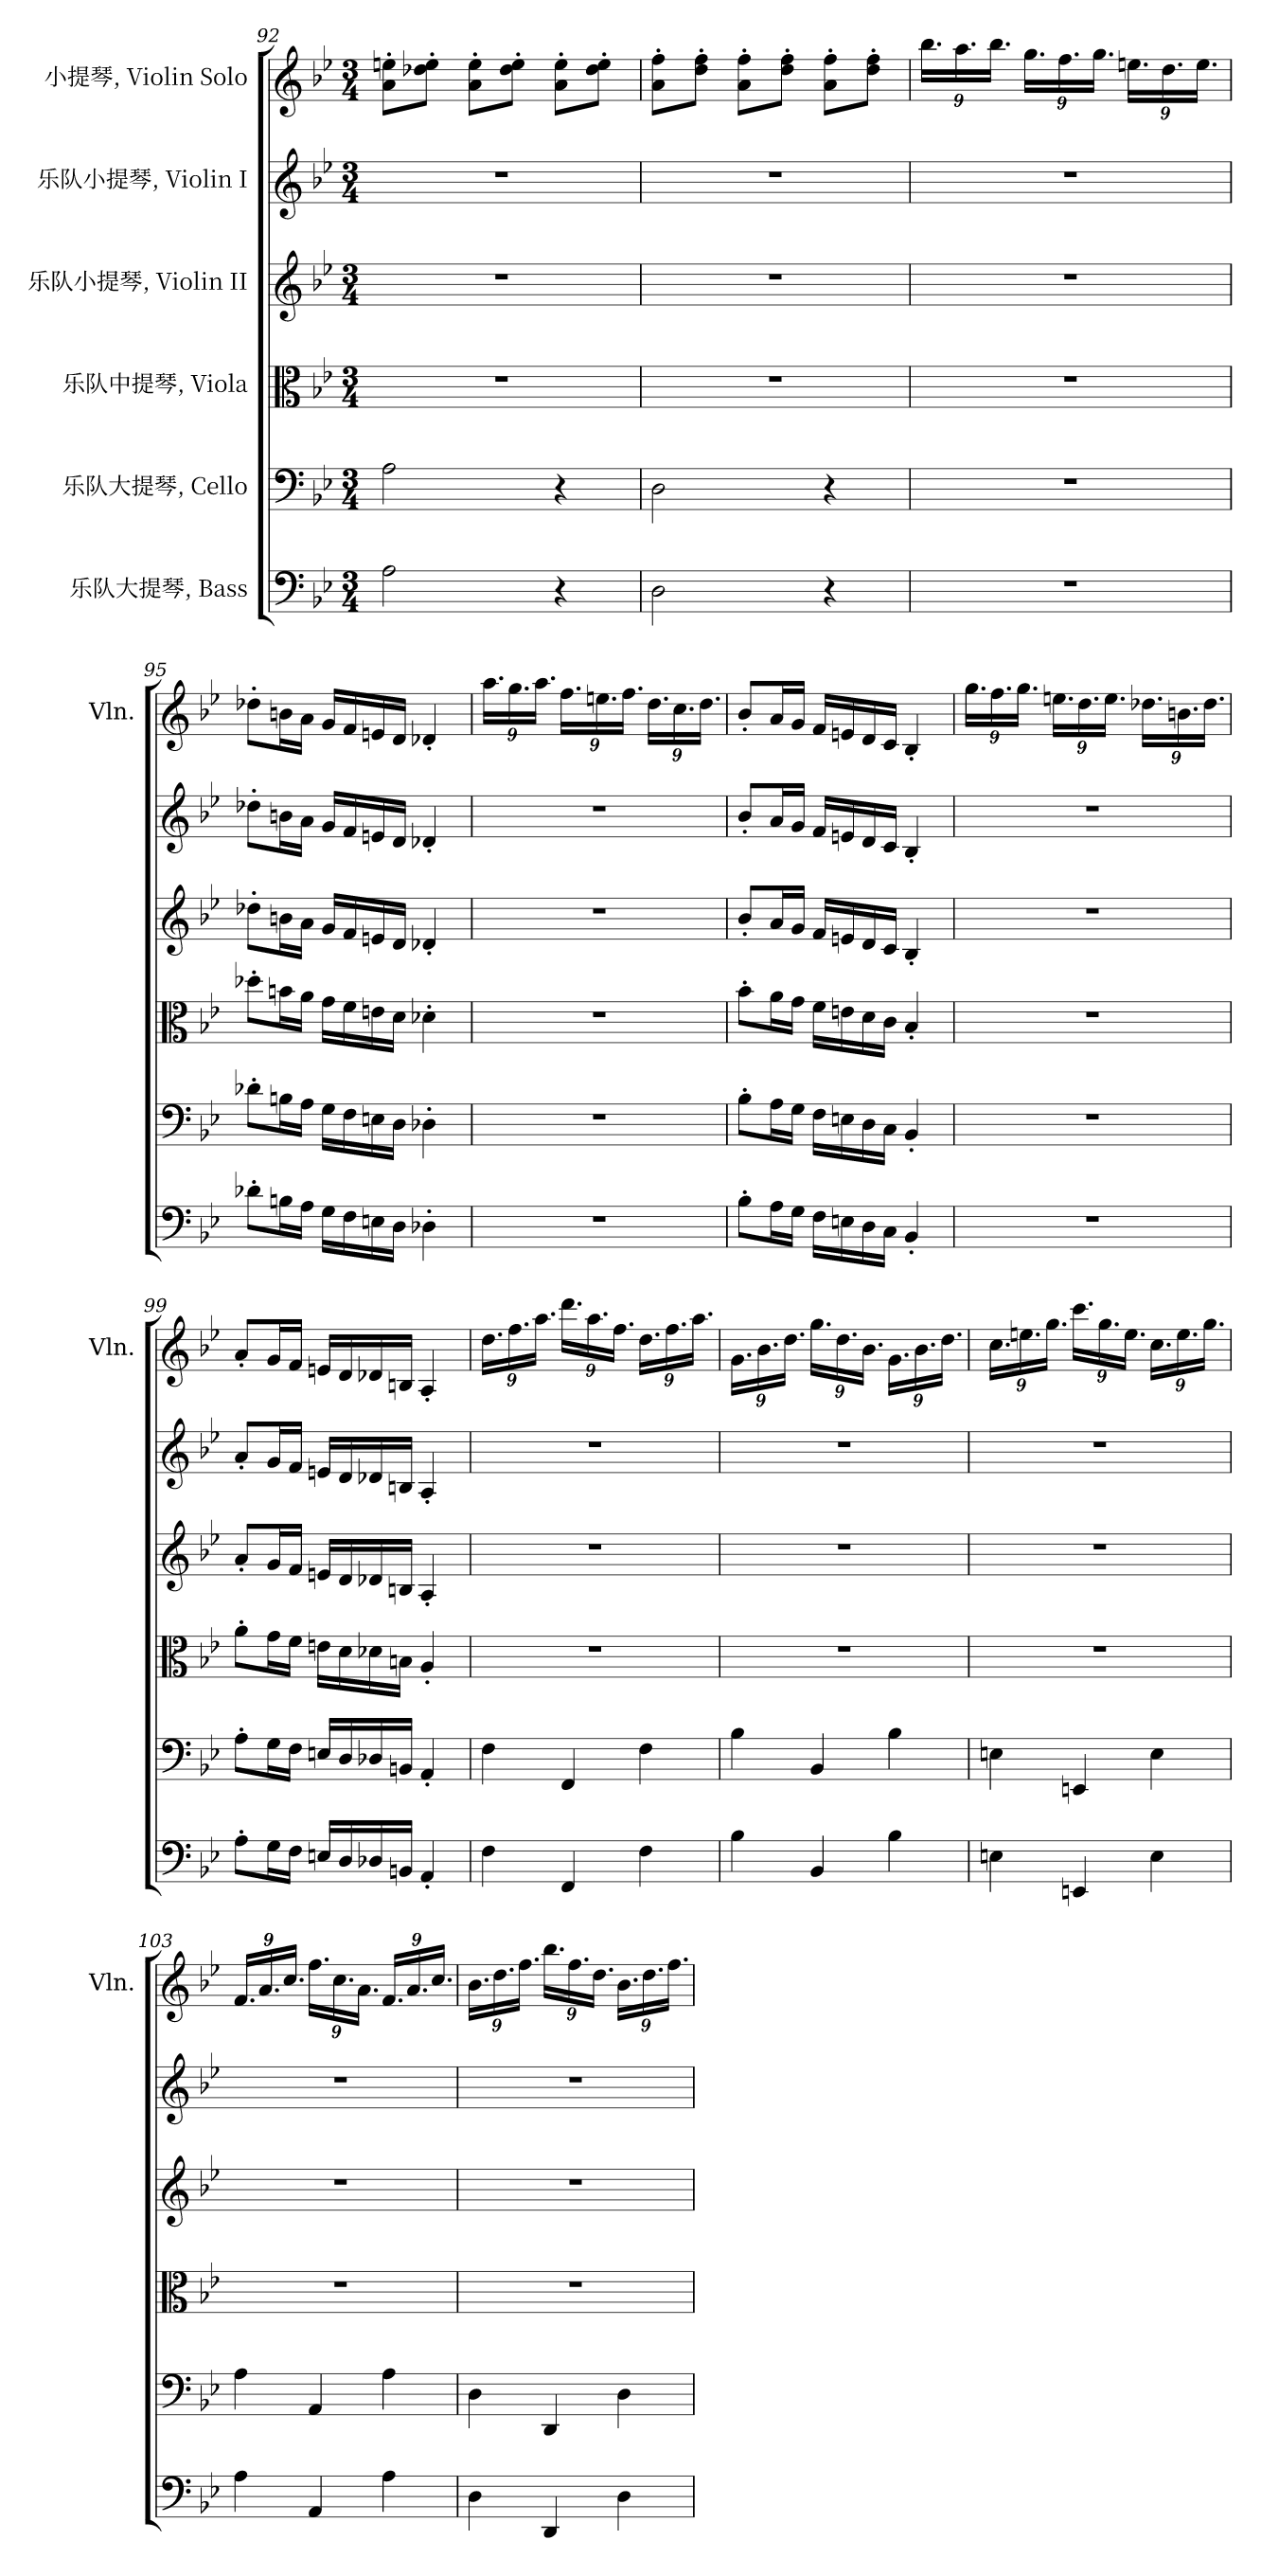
**kern	**kern	**kern	**kern	**kern	**kern
*part6	*part5	*part4	*part3	*part2	*part1
*staff6	*staff5	*staff4	*staff3	*staff2	*staff1
*I"乐队大提琴, Bass	*I"乐队大提琴, Cello	*I"乐队中提琴, Viola	*I"乐队小提琴, Violin II	*I"乐队小提琴, Violin I	*I"小提琴, Violin Solo
*	*	*	*	*	*I'Vln.
*clefF4	*clefF4	*clefC3	*clefG2	*clefG2	*clefG2
*k[b-e-]	*k[b-e-]	*k[b-e-]	*k[b-e-]	*k[b-e-]	*k[b-e-]
*M3/4	*M3/4	*M3/4	*M3/4	*M3/4	*M3/4
=92	=92	=92	=92	=92	=92
2A\	2A\	2.r	2.r	2.r	8a\' 8een\'L
.	.	.	.	.	8dd-X\' 8ee\'J
.	.	.	.	.	8a\' 8ee\'L
.	.	.	.	.	8dd-\' 8ee\'J
4r	4r	.	.	.	8a\' 8ee\'L
.	.	.	.	.	8dd-\' 8ee\'J
=93	=93	=93	=93	=93	=93
2D\	2D\	2.r	2.r	2.r	8a\' 8ff\'L
.	.	.	.	.	8dd\' 8ff\'J
.	.	.	.	.	8a\' 8ff\'L
.	.	.	.	.	8dd\' 8ff\'J
4r	4r	.	.	.	8a\' 8ff\'L
.	.	.	.	.	8dd\' 8ff\'J
!!LO:PB:g=z
=94	=94	=94	=94	=94	=94
*	*	*	*	*	*Xbrackettup
2.r	2.r	2.r	2.r	2.r	18.bb-\LL
.	.	.	.	.	18.aa\
.	.	.	.	.	18.bb-\JJ
.	.	.	.	.	18.gg\LL
.	.	.	.	.	18.ff\
.	.	.	.	.	18.gg\JJ
.	.	.	.	.	18.een\LL
.	.	.	.	.	18.dd\
.	.	.	.	.	18.ee\JJ
=95	=95	=95	=95	=95	=95
8d-X'\L	8d-X'\L	8dd-X'\L	8dd-X'\L	8dd-X'\L	8dd-X'\L
16Bn\L	16Bn\L	16bn\L	16bn\L	16bn\L	16bn\L
16A\JJ	16A\JJ	16a\JJ	16a\JJ	16a\JJ	16a\JJ
16G\LL	16G\LL	16g\LL	16g/LL	16g/LL	16g/LL
16F\	16F\	16f\	16f/	16f/	16f/
16En\	16En\	16en\	16en/	16en/	16en/
16D\JJ	16D\JJ	16d\JJ	16d/JJ	16d/JJ	16d/JJ
4D-X'\	4D-X'\	4d-X'\	4d-X'/	4d-X'/	4d-X'/
=96	=96	=96	=96	=96	=96
2.r	2.r	2.r	2.r	2.r	18.aa\LL
.	.	.	.	.	18.gg\
.	.	.	.	.	18.aa\JJ
.	.	.	.	.	18.ff\LL
.	.	.	.	.	18.een\
.	.	.	.	.	18.ff\JJ
.	.	.	.	.	18.dd\LL
.	.	.	.	.	18.cc\
.	.	.	.	.	18.dd\JJ
!!LO:LB:g=z
=97	=97	=97	=97	=97	=97
8B-'\L	8B-'\L	8b-'\L	8b-'/L	8b-'/L	8b-'/L
16A\L	16A\L	16a\L	16a/L	16a/L	16a/L
16G\JJ	16G\JJ	16g\JJ	16g/JJ	16g/JJ	16g/JJ
16F\LL	16F\LL	16f\LL	16f/LL	16f/LL	16f/LL
16En\	16En\	16en\	16en/	16en/	16en/
16D\	16D\	16d\	16d/	16d/	16d/
16C\JJ	16C\JJ	16c\JJ	16c/JJ	16c/JJ	16c/JJ
4BB-'/	4BB-'/	4B-'/	4B-'/	4B-'/	4B-'/
=98	=98	=98	=98	=98	=98
2.r	2.r	2.r	2.r	2.r	18.gg\LL
.	.	.	.	.	18.ff\
.	.	.	.	.	18.gg\JJ
.	.	.	.	.	18.een\LL
.	.	.	.	.	18.dd\
.	.	.	.	.	18.ee\JJ
.	.	.	.	.	18.dd-X\LL
.	.	.	.	.	18.bn\
.	.	.	.	.	18.dd-\JJ
=99	=99	=99	=99	=99	=99
8A'\L	8A'\L	8a'\L	8a'/L	8a'/L	8a'/L
16G\L	16G\L	16g\L	16g/L	16g/L	16g/L
16F\JJ	16F\JJ	16f\JJ	16f/JJ	16f/JJ	16f/JJ
16En/LL	16En/LL	16en\LL	16en/LL	16en/LL	16en/LL
16D/	16D/	16d\	16d/	16d/	16d/
16D-X/	16D-X/	16d-X\	16d-X/	16d-X/	16d-X/
16BBn/JJ	16BBn/JJ	16Bn\JJ	16Bn/JJ	16Bn/JJ	16Bn/JJ
4AA'/	4AA'/	4A'/	4A'/	4A'/	4A'/
!!LO:PB:g=z
=100	=100	=100	=100	=100	=100
4F\	4F\	2.r	2.r	2.r	18.dd\LL
.	.	.	.	.	18.ff\
.	.	.	.	.	18.aa\JJ
4FF/	4FF/	.	.	.	18.ddd\LL
.	.	.	.	.	18.aa\
.	.	.	.	.	18.ff\JJ
4F\	4F\	.	.	.	18.dd\LL
.	.	.	.	.	18.ff\
.	.	.	.	.	18.aa\JJ
=101	=101	=101	=101	=101	=101
4B-\	4B-\	2.r	2.r	2.r	18.g\LL
.	.	.	.	.	18.b-\
.	.	.	.	.	18.dd\JJ
4BB-/	4BB-/	.	.	.	18.gg\LL
.	.	.	.	.	18.dd\
.	.	.	.	.	18.b-\JJ
4B-\	4B-\	.	.	.	18.g\LL
.	.	.	.	.	18.b-\
.	.	.	.	.	18.dd\JJ
=102	=102	=102	=102	=102	=102
4En\	4En\	2.r	2.r	2.r	18.cc\LL
.	.	.	.	.	18.een\
.	.	.	.	.	18.gg\JJ
4EEn/	4EEn/	.	.	.	18.ccc\LL
.	.	.	.	.	18.gg\
.	.	.	.	.	18.ee\JJ
4E\	4E\	.	.	.	18.cc\LL
.	.	.	.	.	18.ee\
.	.	.	.	.	18.gg\JJ
!!LO:LB:g=z
=103	=103	=103	=103	=103	=103
4A\	4A\	2.r	2.r	2.r	18.f/LL
.	.	.	.	.	18.a/
.	.	.	.	.	18.cc/JJ
4AA/	4AA/	.	.	.	18.ff\LL
.	.	.	.	.	18.cc\
.	.	.	.	.	18.a\JJ
4A\	4A\	.	.	.	18.f/LL
.	.	.	.	.	18.a/
.	.	.	.	.	18.cc/JJ
=104	=104	=104	=104	=104	=104
4D\	4D\	2.r	2.r	2.r	18.b-\LL
.	.	.	.	.	18.dd\
.	.	.	.	.	18.ff\JJ
4DD/	4DD/	.	.	.	18.bb-\LL
.	.	.	.	.	18.ff\
.	.	.	.	.	18.dd\JJ
4D\	4D\	.	.	.	18.b-\LL
.	.	.	.	.	18.dd\
.	.	.	.	.	18.ff\JJ
=	=	=	=	=	=
*-	*-	*-	*-	*-	*-
